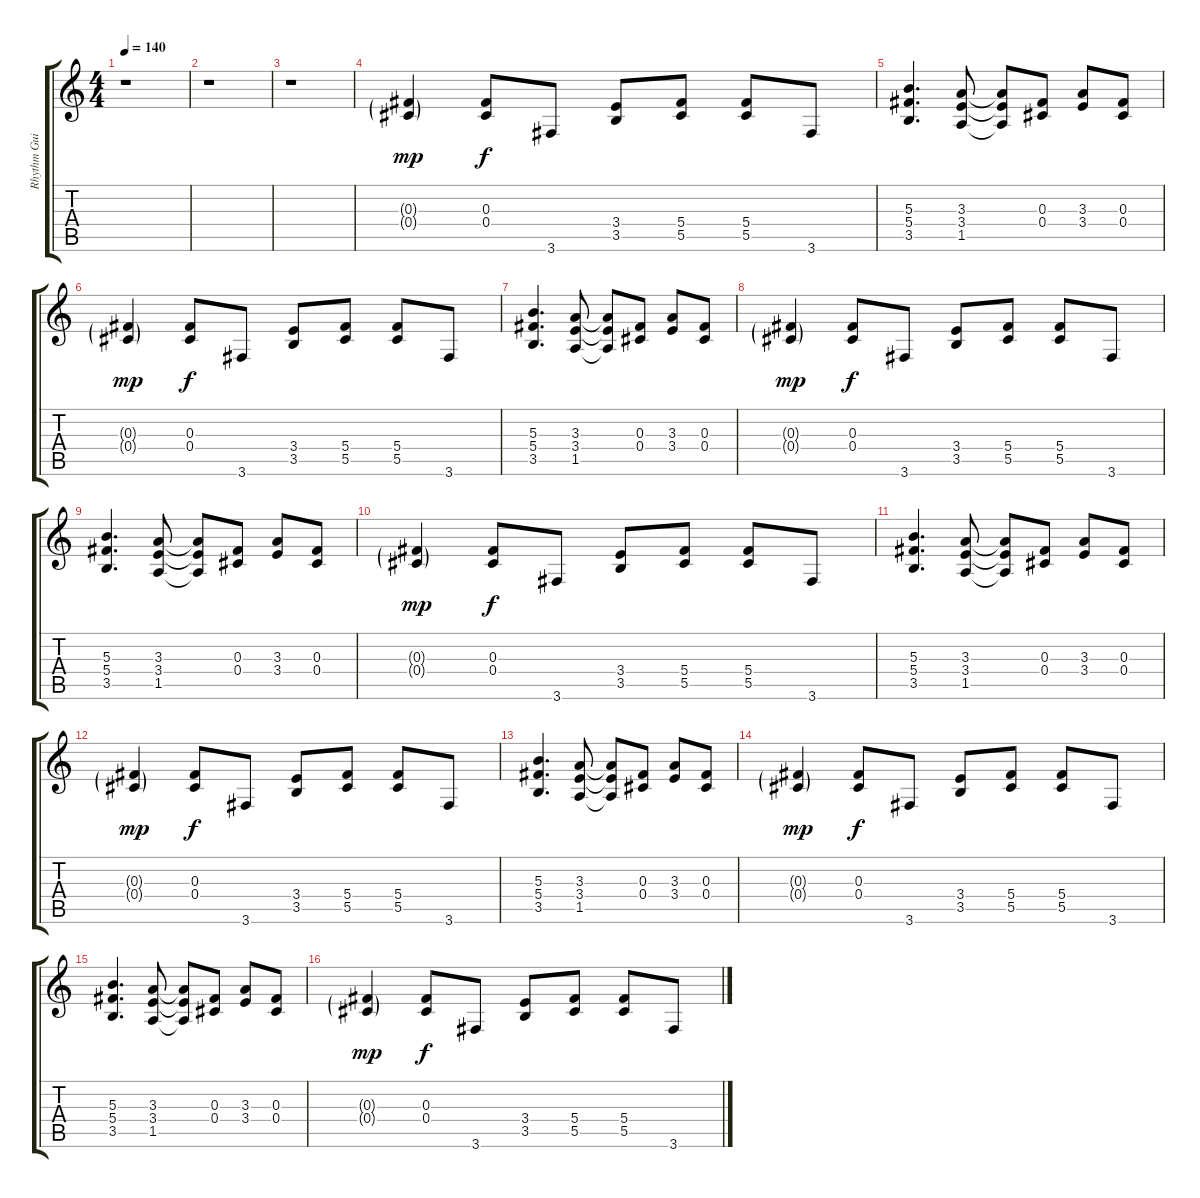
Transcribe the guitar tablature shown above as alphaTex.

\track ("Rhythm Guitar: Slash" "Rhythm Gui") {instrument distortionguitar}
\staff {score tabs}
\tuning (Eb4 Bb3 Gb3 Db3 Ab2 Eb2) {hide}
\ts (4 4)
\tempo 140
\clef g2
\ks c
r.1{dy mp instrument distortionguitar} |
r.1 |
r.1 |
(0.3{g} 0.4{g}).4 (0.3 0.4).8{dy f} 3.6.8 (3.4 3.5).8 (5.4 5.5).8 (5.4 5.5).8 3.6.8 |
(5.3 5.4 3.5).4{d} (3.3 3.4 1.5).8 (3.3{t} 3.4{t} 1.5{t}).8 (0.3 0.4).8 (3.3 3.4).8 (0.3 0.4).8 |
(0.3{g} 0.4{g}).4{dy mp} (0.3 0.4).8{dy f} 3.6.8 (3.4 3.5).8 (5.4 5.5).8 (5.4 5.5).8 3.6.8 |
(5.3 5.4 3.5).4{d} (3.3 3.4 1.5).8 (3.3{t} 3.4{t} 1.5{t}).8 (0.3 0.4).8 (3.3 3.4).8 (0.3 0.4).8 |
(0.3{g} 0.4{g}).4{dy mp} (0.3 0.4).8{dy f} 3.6.8 (3.4 3.5).8 (5.4 5.5).8 (5.4 5.5).8 3.6.8 |
(5.3 5.4 3.5).4{d} (3.3 3.4 1.5).8 (3.3{t} 3.4{t} 1.5{t}).8 (0.3 0.4).8 (3.3 3.4).8 (0.3 0.4).8 |
(0.3{g} 0.4{g}).4{dy mp} (0.3 0.4).8{dy f} 3.6.8 (3.4 3.5).8 (5.4 5.5).8 (5.4 5.5).8 3.6.8 |
(5.3 5.4 3.5).4{d} (3.3 3.4 1.5).8 (3.3{t} 3.4{t} 1.5{t}).8 (0.3 0.4).8 (3.3 3.4).8 (0.3 0.4).8 |
(0.3{g} 0.4{g}).4{dy mp} (0.3 0.4).8{dy f} 3.6.8 (3.4 3.5).8 (5.4 5.5).8 (5.4 5.5).8 3.6.8 |
(5.3 5.4 3.5).4{d} (3.3 3.4 1.5).8 (3.3{t} 3.4{t} 1.5{t}).8 (0.3 0.4).8 (3.3 3.4).8 (0.3 0.4).8 |
(0.3{g} 0.4{g}).4{dy mp} (0.3 0.4).8{dy f} 3.6.8 (3.4 3.5).8 (5.4 5.5).8 (5.4 5.5).8 3.6.8 |
(5.3 5.4 3.5).4{d} (3.3 3.4 1.5).8 (3.3{t} 3.4{t} 1.5{t}).8 (0.3 0.4).8 (3.3 3.4).8 (0.3 0.4).8 |
(0.3{g} 0.4{g}).4{dy mp} (0.3 0.4).8{dy f} 3.6.8 (3.4 3.5).8 (5.4 5.5).8 (5.4 5.5).8 3.6.8
